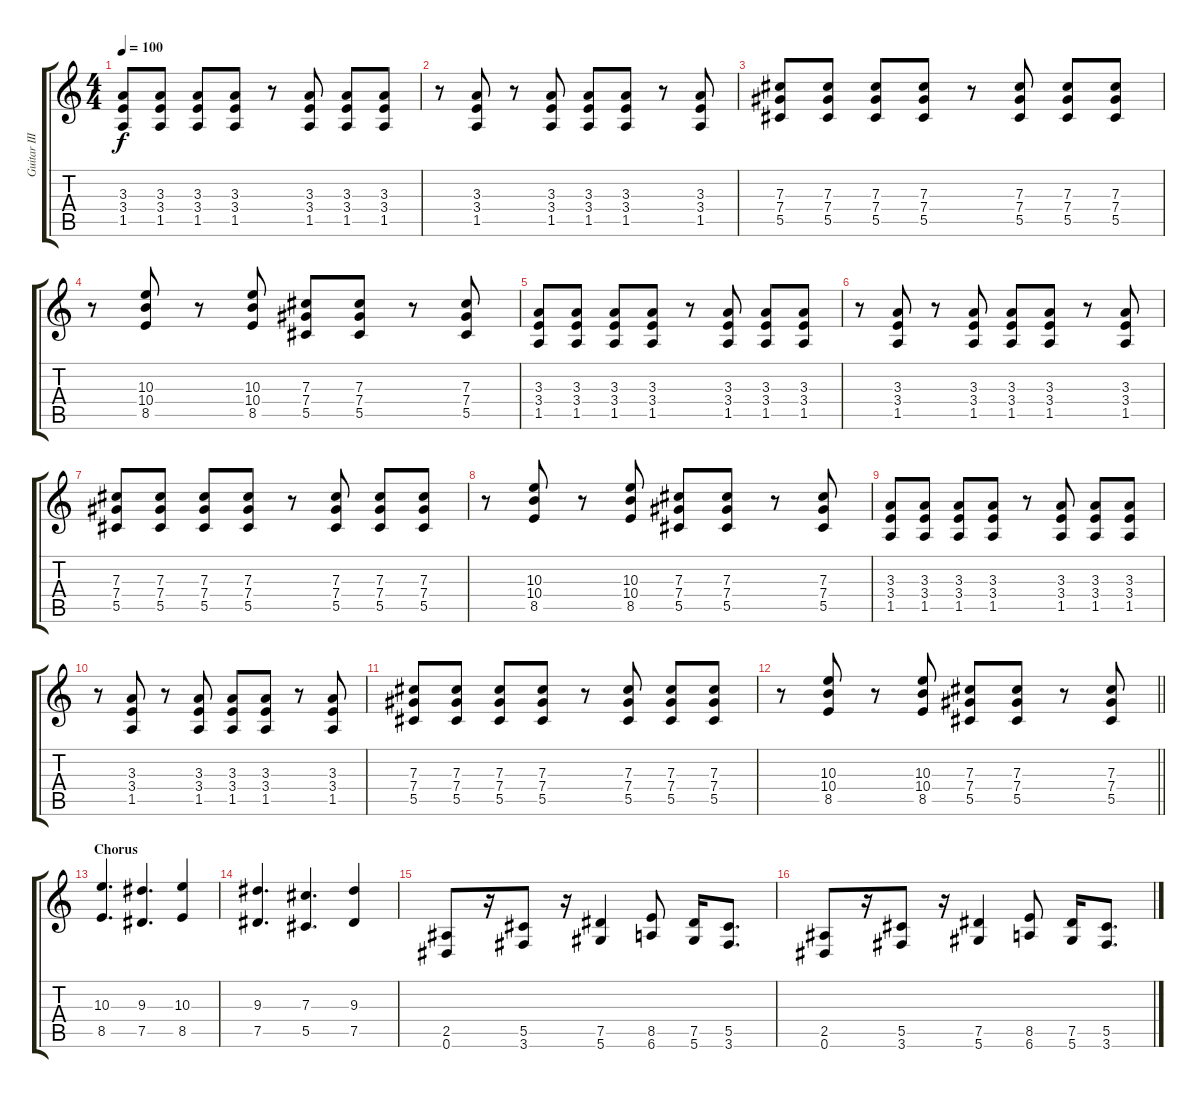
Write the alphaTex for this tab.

\track ("Guitar III (Ron \"Bumblefoot\" Thal)" "Guitar III") {instrument overdrivenguitar}
\staff {score tabs}
\tuning (Eb4 Bb3 Gb3 Db3 Ab2 Eb2) {hide}
\ts (4 4)
\tempo 100
\clef g2
\ks c
(3.3 3.4 1.5).8{dy f} (3.3 3.4 1.5).8 (3.3 3.4 1.5).8 (3.3 3.4 1.5).8 r.8 (3.3 3.4 1.5).8 (3.3 3.4 1.5).8 (3.3 3.4 1.5).8 |
r.8 (3.3 3.4 1.5).8 r.8 (3.3 3.4 1.5).8 (3.3 3.4 1.5).8 (3.3 3.4 1.5).8 r.8 (3.3 3.4 1.5).8 |
(7.3 7.4 5.5).8 (7.3 7.4 5.5).8 (7.3 7.4 5.5).8 (7.3 7.4 5.5).8 r.8 (7.3 7.4 5.5).8 (7.3 7.4 5.5).8 (7.3 7.4 5.5).8 |
r.8 (10.3 10.4 8.5).8 r.8 (10.3 10.4 8.5).8 (7.3 7.4 5.5).8 (7.3 7.4 5.5).8 r.8 (7.3 7.4 5.5).8 |
(3.3 3.4 1.5).8 (3.3 3.4 1.5).8 (3.3 3.4 1.5).8 (3.3 3.4 1.5).8 r.8 (3.3 3.4 1.5).8 (3.3 3.4 1.5).8 (3.3 3.4 1.5).8 |
r.8 (3.3 3.4 1.5).8 r.8 (3.3 3.4 1.5).8 (3.3 3.4 1.5).8 (3.3 3.4 1.5).8 r.8 (3.3 3.4 1.5).8 |
(7.3 7.4 5.5).8 (7.3 7.4 5.5).8 (7.3 7.4 5.5).8 (7.3 7.4 5.5).8 r.8 (7.3 7.4 5.5).8 (7.3 7.4 5.5).8 (7.3 7.4 5.5).8 |
r.8 (10.3 10.4 8.5).8 r.8 (10.3 10.4 8.5).8 (7.3 7.4 5.5).8 (7.3 7.4 5.5).8 r.8 (7.3 7.4 5.5).8 |
(3.3 3.4 1.5).8 (3.3 3.4 1.5).8 (3.3 3.4 1.5).8 (3.3 3.4 1.5).8 r.8 (3.3 3.4 1.5).8 (3.3 3.4 1.5).8 (3.3 3.4 1.5).8 |
r.8 (3.3 3.4 1.5).8 r.8 (3.3 3.4 1.5).8 (3.3 3.4 1.5).8 (3.3 3.4 1.5).8 r.8 (3.3 3.4 1.5).8 |
(7.3 7.4 5.5).8 (7.3 7.4 5.5).8 (7.3 7.4 5.5).8 (7.3 7.4 5.5).8 r.8 (7.3 7.4 5.5).8 (7.3 7.4 5.5).8 (7.3 7.4 5.5).8 |
\barLineRight lightlight
r.8 (10.3 10.4 8.5).8 r.8 (10.3 10.4 8.5).8 (7.3 7.4 5.5).8 (7.3 7.4 5.5).8 r.8 (7.3 7.4 5.5).8 |
\section ("" "Chorus")
(10.3 8.5).4{d} (9.3 7.5).4{d} (10.3 8.5).4 |
(9.3 7.5).4{d} (7.3 5.5).4{d} (9.3 7.5).4 |
(2.5 0.6).8 r.16 (5.5 3.6).8 r.16 (7.5 5.6).4 (8.5 6.6).8 (7.5 5.6).16 (5.5 3.6).8{d} |
(2.5 0.6).8 r.16 (5.5 3.6).8 r.16 (7.5 5.6).4 (8.5 6.6).8 (7.5 5.6).16 (5.5 3.6).8{d}
